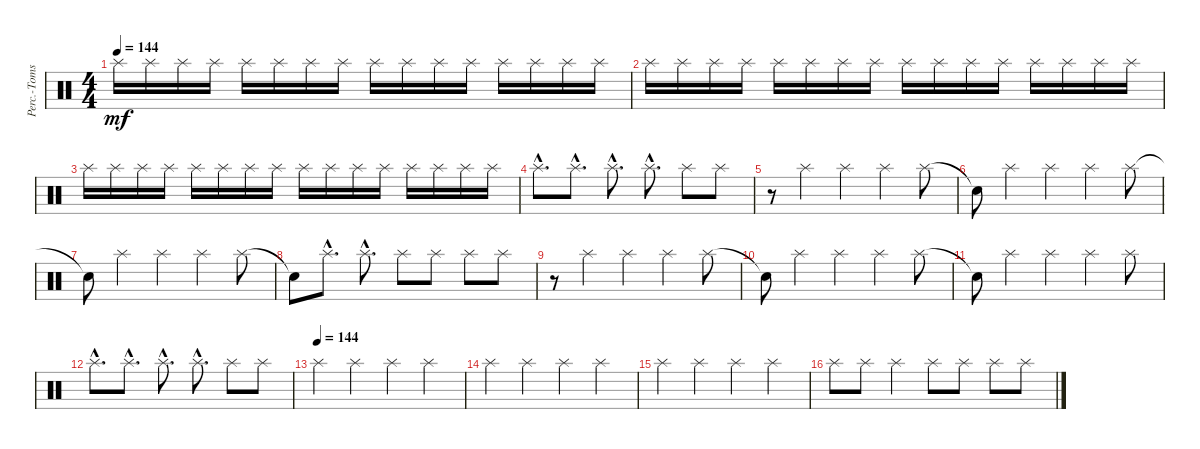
\track ("Perc.-Toms/Cym.2" "Perc.-Toms") {instrument percussion}
\staff {score}
\articulation defaults
\ts (4 4)
\tempo 144
\clef neutral
\ks c "Splash (hit)".16{dy mf} "Splash (hit)".16 "Splash (hit)".16 "Splash (hit)".16 "Splash (hit)".16 "Splash (hit)".16 "Splash (hit)".16 "Splash (hit)".16 "Splash (hit)".16 "Splash (hit)".16 "Splash (hit)".16 "Splash (hit)".16 "Splash (hit)".16 "Splash (hit)".16 "Splash (hit)".16 "Splash (hit)".16
|
"Splash (hit)".16 "Splash (hit)".16 "Splash (hit)".16 "Splash (hit)".16 "Splash (hit)".16 "Splash (hit)".16 "Splash (hit)".16 "Splash (hit)".16 "Splash (hit)".16 "Splash (hit)".16 "Splash (hit)".16 "Splash (hit)".16 "Splash (hit)".16 "Splash (hit)".16 "Splash (hit)".16 "Splash (hit)".16 |
"Splash (hit)".16 "Splash (hit)".16 "Splash (hit)".16 "Splash (hit)".16 "Splash (hit)".16 "Splash (hit)".16 "Splash (hit)".16 "Splash (hit)".16 "Splash (hit)".16 "Splash (hit)".16 "Splash (hit)".16 "Splash (hit)".16 "Splash (hit)".16 "Splash (hit)".16 "Splash (hit)".16 "Splash (hit)".16 |
"Splash (hit)"{hac}.8{d} "Splash (hit)"{hac}.8{d} "Splash (hit)"{hac}.8{d} "Splash (hit)"{hac}.8{d} "Splash (hit)".8 "Splash (hit)".8 |
r.8 "Splash (hit)".4 "Splash (hit)".4 "Splash (hit)".4 "Splash (hit)".8 |
"Snare (hit)"{t}.8 "Splash (hit)".4 "Splash (hit)".4 "Splash (hit)".4 "Splash (hit)".8 |
"Snare (hit)"{t}.8 "Splash (hit)".4 "Splash (hit)".4 "Splash (hit)".4 "Splash (hit)".8 |
"Snare (hit)"{t}.8 "Splash (hit)"{hac}.8{d} "Splash (hit)"{hac}.8{d} "Splash (hit)".8 "Splash (hit)".8 "Splash (hit)".8 "Splash (hit)".8 |
r.8 "Splash (hit)".4 "Splash (hit)".4 "Splash (hit)".4 "Splash (hit)".8 |
"Snare (hit)"{t}.8 "Splash (hit)".4 "Splash (hit)".4 "Splash (hit)".4 "Splash (hit)".8 |
"Snare (hit)"{t}.8 "Splash (hit)".4 "Splash (hit)".4 "Splash (hit)".4 "Splash (hit)".8 |
"Splash (hit)"{hac}.8{d} "Splash (hit)"{hac}.8{d} "Splash (hit)"{hac}.8{d} "Splash (hit)"{hac}.8{d} "Splash (hit)".8 "Splash (hit)".8 |
\tempo (144)
"Splash (hit)".4 "Splash (hit)".4 "Splash (hit)".4 "Splash (hit)".4 |
"Splash (hit)".4 "Splash (hit)".4 "Splash (hit)".4 "Splash (hit)".4 |
"Splash (hit)".4 "Splash (hit)".4 "Splash (hit)".4 "Splash (hit)".4 |
"Splash (hit)".8 "Splash (hit)".8 "Splash (hit)".4 "Splash (hit)".8 "Splash (hit)".8 "Splash (hit)".8 "Splash (hit)".8
